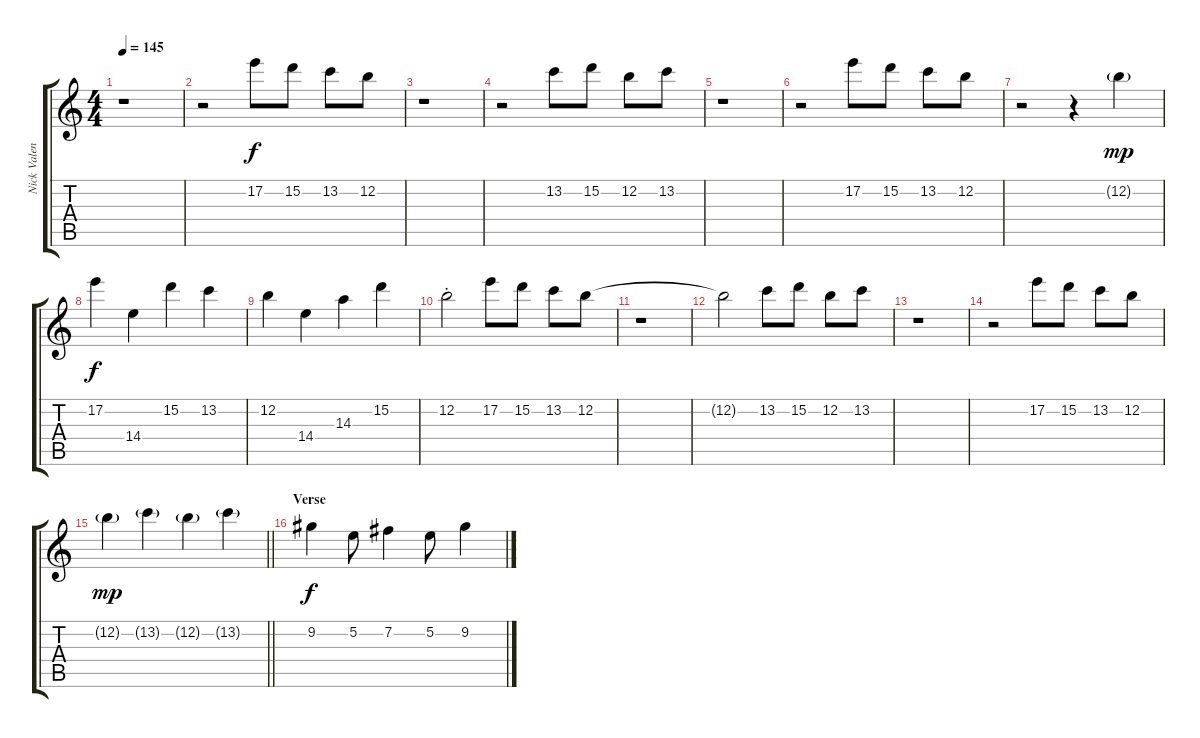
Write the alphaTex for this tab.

\track ("Nick Valensi" "Nick Valen") {instrument electricguitarjazz}
\staff {score tabs}
\tuning (E4 B3 G3 D3 A2 E2) {hide}
\ts (4 4)
\tempo 145
\clef g2
\ks c
r.1{dy f} |
r.2 17.2.8 15.2.8 13.2.8 12.2.8 |
r.1 |
r.2 13.2.8 15.2.8 12.2.8 13.2.8 |
r.1 |
r.2 17.2.8 15.2.8 13.2.8 12.2.8 |
r.2 r.4 12.2{g}.4{dy mp} |
17.2.4{dy f} 14.4.4 15.2.4 13.2.4 |
12.2.4 14.4.4 14.3.4 15.2.4 |
12.2{st}.2 17.2.8 15.2.8 13.2.8 12.2.8 |
r.1 |
12.2{t}.2 13.2.8 15.2.8 12.2.8 13.2.8 |
r.1 |
r.2 17.2.8 15.2.8 13.2.8 12.2.8 |
\barLineRight lightlight
12.2{g}.4{dy mp} 13.2{g}.4 12.2{g}.4 13.2{g}.4 |
\section ("" "Verse")
9.2.4{dy f} 5.2.8 7.2.4 5.2.8 9.2.4
